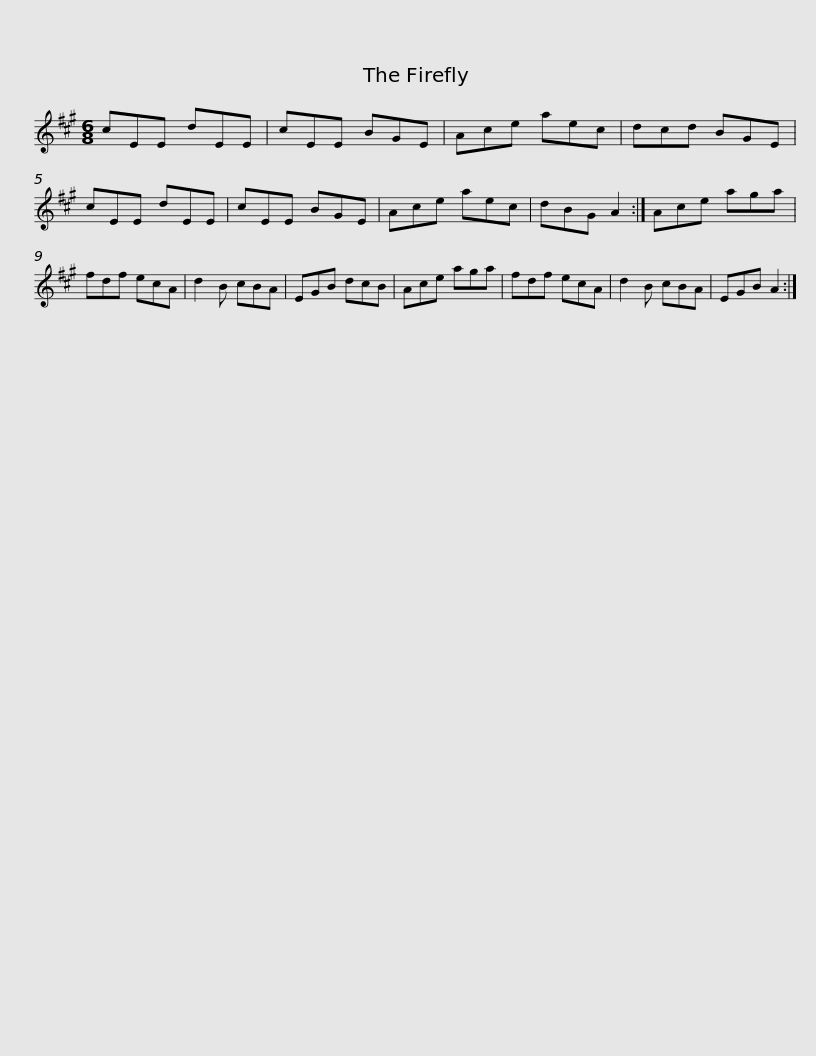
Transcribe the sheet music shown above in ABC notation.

X:1
L:1/8
M:6/8
I:linebreak $
K:A
V:1 treble
V:1
 cEE dEE | cEE BGE | Ace aec | dcd BGE | cEE dEE | %5
 cEE BGE | Ace aec |$ dBG A2 :| Ace aga | fdf ecA | %10
 d2 B cBA | EGB dcB | Ace aga | fdf ecA | d2 B cBA |$ %15
 EGB A2 :| %16
